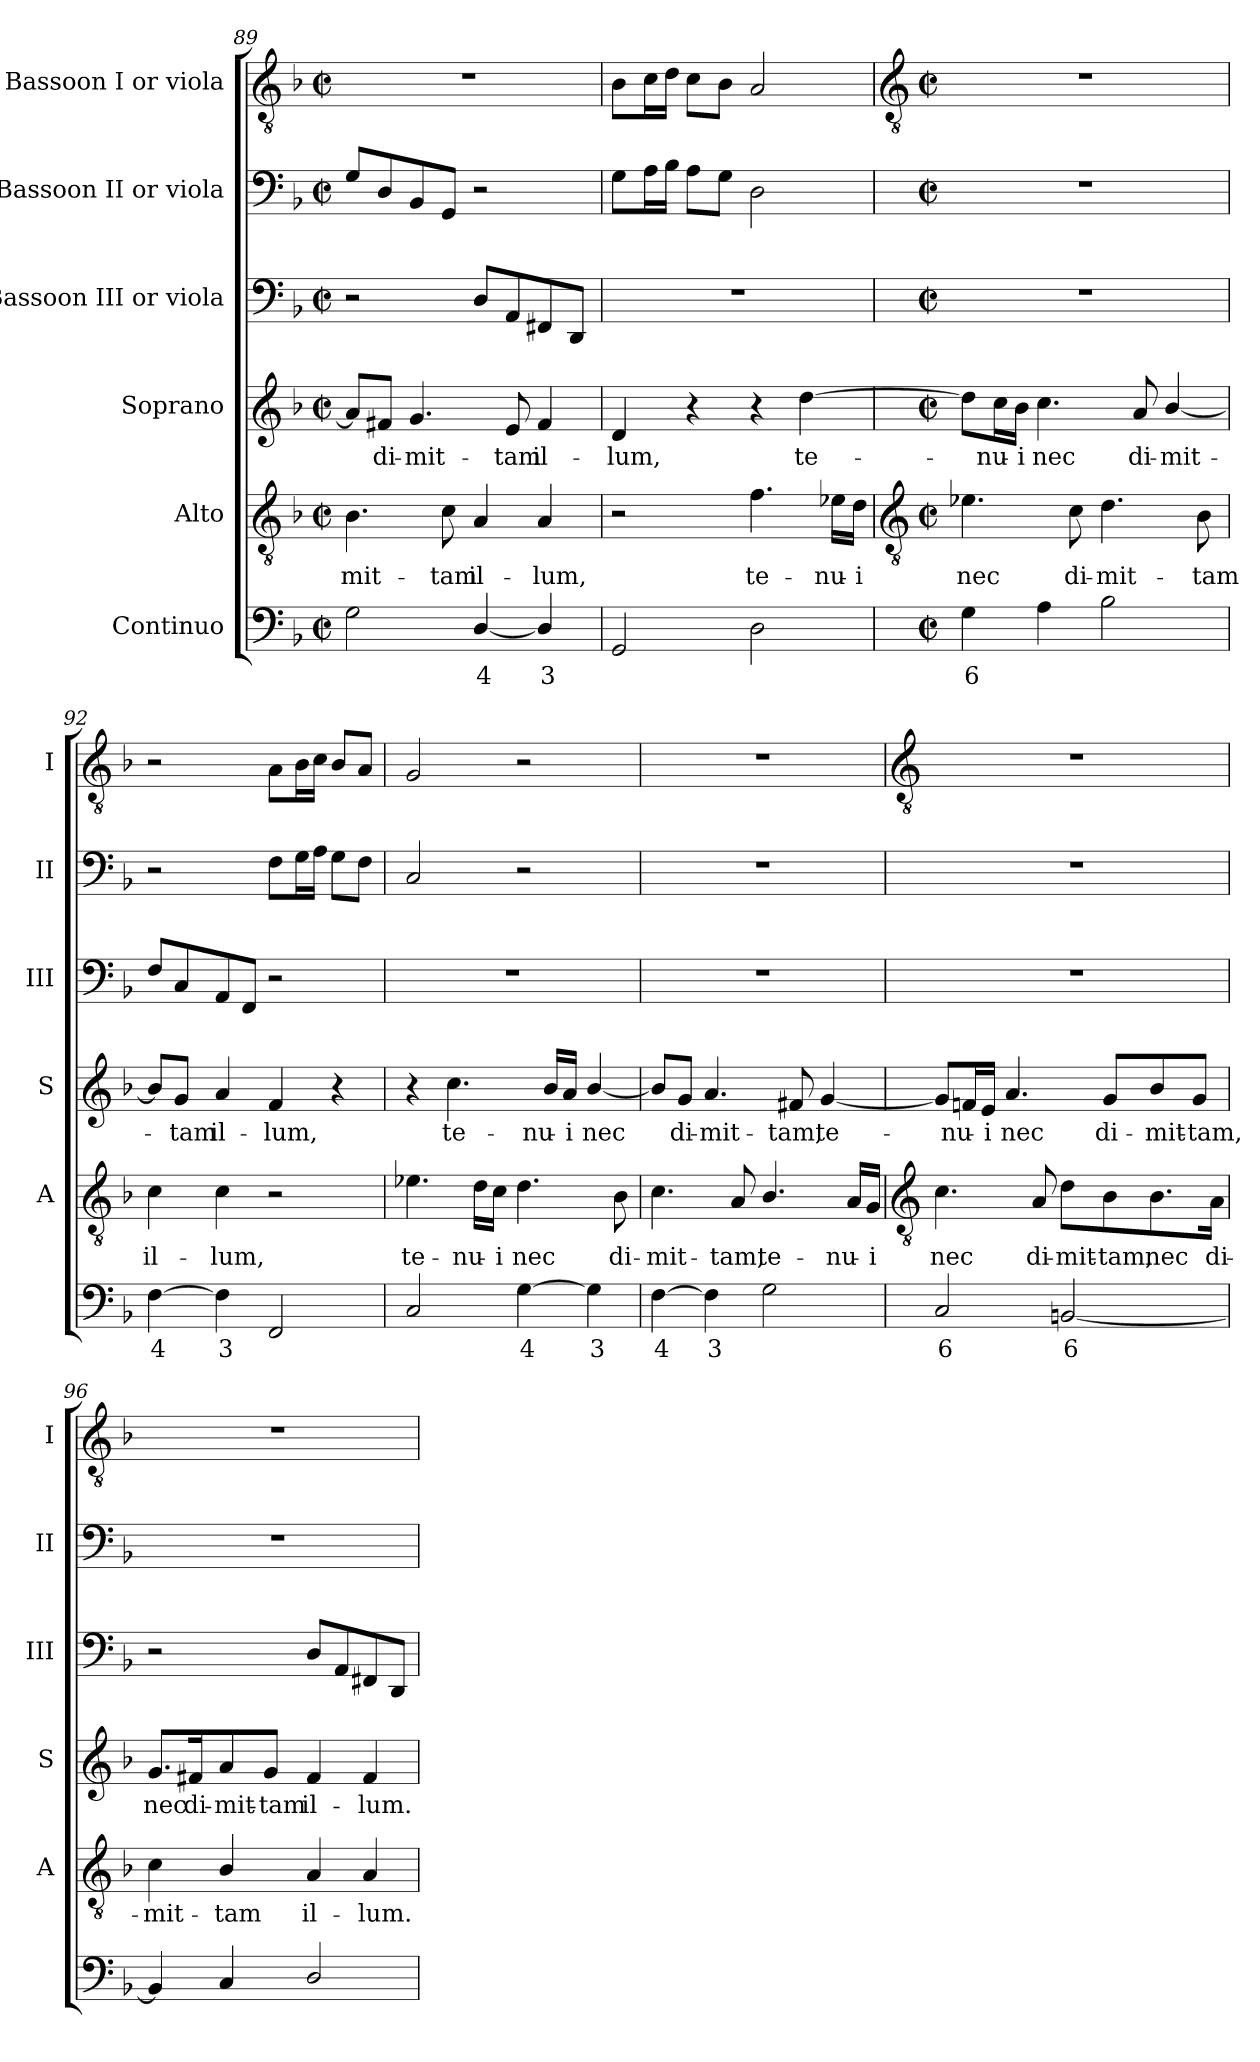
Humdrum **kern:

**kern	**text	**kern	**text	**kern	**text	**kern	**kern	**kern
*part6	*part6	*part5	*part5	*part4	*part4	*part3	*part2	*part1
*staff6	*staff6	*staff5	*staff5	*staff4	*staff4	*staff3	*staff2	*staff1
*I"Continuo	*	*I"Alto	*	*I"Soprano	*	*I"Bassoon III or viola	*I"Bassoon II or viola	*I"Bassoon I or viola
*	*	*I'A	*	*I'S	*	*I'III	*I'II	*I'I
*clefF4	*	*clefGv2	*	*clefG2	*	*clefF4	*clefF4	*clefGv2
*k[b-]	*	*k[b-]	*	*k[b-]	*	*k[b-]	*k[b-]	*k[b-]
*F:	*	*F:	*	*F:	*	*F:	*F:	*F:
*M2/2	*	*M2/2	*	*M2/2	*	*M2/2	*M2/2	*M2/2
*met(c|)	*	*met(c|)	*	*met(c|)	*	*met(c|)	*met(c|)	*met(c|)
=89	=89	=89	=89	=89	=89	=89	=89	=89
!	!	!	!LO:LY:b	!	!	!	!	!
2G	.	4.B-	-mit-	8a/L]	.	2r	8GL	1r
!	!	!	!	!	!LO:LY:b	!	!	!
.	.	.	.	8f#X/J	di-	.	8D	.
!	!	!	!	!	!LO:LY:b	!	!	!
.	.	.	.	4.g	-mit-	.	8BB-	.
!	!	!	!LO:LY:b	!	!	!	!	!
.	.	8c	-tam	.	.	.	8GGJ	.
!	!LO:LY:b	!	!LO:LY:b	!	!	!	!	!
[4D/	4	4A	il-	.	.	8DL	2r	.
!	!	!	!	!	!LO:LY:b	!	!	!
.	.	.	.	8e	-tam	8AA	.	.
!	!LO:LY:b	!	!LO:LY:b	!	!LO:LY:b	!	!	!
4D/]	3	4A	-lum,	4f#	il-	8FF#X	.	.
.	.	.	.	.	.	8DDJ	.	.
=90	=90	=90	=90	=90	=90	=90	=90	=90
!	!	!	!	!	!LO:LY:b	!	!	!
2GG	.	2r	.	4d	-lum,	1r	8GL	8B-L
.	.	.	.	.	.	.	16AL	16cL
.	.	.	.	.	.	.	16B-JJ	16dJJ
.	.	.	.	4r	.	.	8AL	8cL
.	.	.	.	.	.	.	8GJ	8B-J
!	!	!	!LO:LY:b	!	!	!	!	!
2D	.	4.f	te-	4r	.	.	2D	2A
!	!	!	!	!	!LO:LY:b	!	!	!
.	.	.	.	[4dd	te-	.	.	.
!	!	!	!LO:LY:b	!	!	!	!	!
.	.	16e-X\LL	-nu-	.	.	.	.	.
!	!	!	!LO:LY:b	!	!	!	!	!
.	.	16d\JJ	-i	.	.	.	.	.
!!LO:LB:g=z
=91	=91	=91	=91	=91	=91	=91	=91	=91
*	*	*clefGv2	*	*	*	*	*	*clefGv2
*M2/2	*	*M2/2	*	*M2/2	*	*M2/2	*M2/2	*M2/2
*met(c|)	*	*met(c|)	*	*met(c|)	*	*met(c|)	*met(c|)	*met(c|)
!	!LO:LY:b	!	!LO:LY:b	!	!	!	!	!
4G	6	4.e-X	nec	8dd\L]	.	1r	1r	1r
!	!	!	!	!	!LO:LY:b	!	!	!
.	.	.	.	16cc\L	nu-	.	.	.
!	!	!	!	!	!LO:LY:b	!	!	!
.	.	.	.	16b-\JJ	-i	.	.	.
!	!	!	!	!	!LO:LY:b	!	!	!
4A	.	.	.	4.cc	nec	.	.	.
!	!	!	!LO:LY:b	!	!	!	!	!
.	.	8c	di-	.	.	.	.	.
!	!	!	!LO:LY:b	!	!	!	!	!
2B-	.	4.d	-mit-	.	.	.	.	.
!	!	!	!	!	!LO:LY:b	!	!	!
.	.	.	.	8a	di-	.	.	.
!	!	!	!	!	!LO:LY:b	!	!	!
.	.	.	.	[4b-/	-mit-	.	.	.
!	!	!	!LO:LY:b	!	!	!	!	!
.	.	8B-	-tam	.	.	.	.	.
=92	=92	=92	=92	=92	=92	=92	=92	=92
!	!LO:LY:b	!	!LO:LY:b	!	!	!	!	!
[4F	4	4c	il-	8b-/L]	.	8FL	2r	2r
!	!	!	!	!	!LO:LY:b	!	!	!
.	.	.	.	8g/J	tam	8C	.	.
!	!LO:LY:b	!	!LO:LY:b	!	!LO:LY:b	!	!	!
4F]	3	4c	-lum,	4a	il-	8AA	.	.
.	.	.	.	.	.	8FFJ	.	.
!	!	!	!	!	!LO:LY:b	!	!	!
2FF	.	2r	.	4f	-lum,	2r	8FL	8AL
.	.	.	.	.	.	.	16GL	16B-L
.	.	.	.	.	.	.	16AJJ	16cJJ
.	.	.	.	4r	.	.	8GL	8B-L
.	.	.	.	.	.	.	8FJ	8AJ
=93	=93	=93	=93	=93	=93	=93	=93	=93
!	!	!	!LO:LY:b	!	!	!	!	!
2C	.	4.e-X	te-	4r	.	1r	2C	2G
!	!	!	!	!	!LO:LY:b	!	!	!
.	.	.	.	4.cc	te-	.	.	.
!	!	!	!LO:LY:b	!	!	!	!	!
.	.	16d\LL	-nu-	.	.	.	.	.
!	!	!	!LO:LY:b	!	!	!	!	!
.	.	16c\JJ	-i	.	.	.	.	.
!	!LO:LY:b	!	!LO:LY:b	!	!	!	!	!
[4G	4	4.d	nec	.	.	.	2r	2r
!	!	!	!	!	!LO:LY:b	!	!	!
.	.	.	.	16b-/LL	-nu-	.	.	.
!	!	!	!	!	!LO:LY:b	!	!	!
.	.	.	.	16a/JJ	-i	.	.	.
!	!LO:LY:b	!	!	!	!LO:LY:b	!	!	!
4G]	3	.	.	[4b-/	nec	.	.	.
!	!	!	!LO:LY:b	!	!	!	!	!
.	.	8B-	di-	.	.	.	.	.
=94	=94	=94	=94	=94	=94	=94	=94	=94
!	!LO:LY:b	!	!LO:LY:b	!	!	!	!	!
[4F	4	4.c	-mit-	8b-/L]	.	1r	1r	1r
!	!	!	!	!	!LO:LY:b	!	!	!
.	.	.	.	8g/J	di-	.	.	.
!	!LO:LY:b	!	!	!	!LO:LY:b	!	!	!
4F]	3	.	.	4.a	-mit-	.	.	.
!	!	!	!LO:LY:b	!	!	!	!	!
.	.	8A	-tam,	.	.	.	.	.
!	!	!	!LO:LY:b	!	!	!	!	!
2G	.	4.B-/	te-	.	.	.	.	.
!	!	!	!	!	!LO:LY:b	!	!	!
.	.	.	.	8f#X	-tam,	.	.	.
!	!	!	!	!	!LO:LY:b	!	!	!
.	.	.	.	[4g	te-	.	.	.
!	!	!	!LO:LY:b	!	!	!	!	!
.	.	16A/LL	-nu-	.	.	.	.	.
!	!	!	!LO:LY:b	!	!	!	!	!
.	.	16G/JJ	-i	.	.	.	.	.
!!LO:LB:g=z
=95	=95	=95	=95	=95	=95	=95	=95	=95
*	*	*clefGv2	*	*	*	*	*	*clefGv2
!	!LO:LY:b	!	!LO:LY:b	!	!	!	!	!
2C	6	4.c	nec	8g/L]	.	1r	1r	1r
!	!	!	!	!	!LO:LY:b	!	!	!
.	.	.	.	16fn/L	-nu-	.	.	.
!	!	!	!	!	!LO:LY:b	!	!	!
.	.	.	.	16e/JJ	i	.	.	.
!	!	!	!	!	!LO:LY:b	!	!	!
.	.	.	.	4.a	nec	.	.	.
!	!	!	!LO:LY:b	!	!	!	!	!
.	.	8A	di-	.	.	.	.	.
!	!LO:LY:b	!	!LO:LY:b	!	!	!	!	!
[2BBn	6	8d\L	-mit-	.	.	.	.	.
!	!	!	!LO:LY:b	!	!LO:LY:b	!	!	!
.	.	8B-\	-tam,	8g/L	di-	.	.	.
!	!	!	!LO:LY:b	!	!LO:LY:b	!	!	!
.	.	8.B-\	nec	8b-/	-mit-	.	.	.
!	!	!	!	!	!LO:LY:b	!	!	!
.	.	.	.	8g/J	-tam,	.	.	.
!	!	!	!LO:LY:b	!	!	!	!	!
.	.	16A\Jk	di-	.	.	.	.	.
=96	=96	=96	=96	=96	=96	=96	=96	=96
!	!	!	!LO:LY:b	!	!LO:LY:b	!	!	!
4BB]	.	4c	-mit-	8.g/L	nec	2r	1r	1r
!	!	!	!	!	!LO:LY:b	!	!	!
.	.	.	.	16f#X/K	di-	.	.	.
!	!	!	!LO:LY:b	!	!LO:LY:b	!	!	!
4C	.	4B-/	-tam	8a/	-mit-	.	.	.
!	!	!	!	!	!LO:LY:b	!	!	!
.	.	.	.	8g/J	-tam	.	.	.
!	!	!	!LO:LY:b	!	!LO:LY:b	!	!	!
2D/	.	4A	il-	4f#	il-	8DL	.	.
.	.	.	.	.	.	8AA	.	.
!	!	!	!LO:LY:b	!	!LO:LY:b	!	!	!
.	.	4A	-lum.	4f#	-lum.	8FF#X	.	.
.	.	.	.	.	.	8DDJ	.	.
=	=	=	=	=	=	=	=	=
*-	*-	*-	*-	*-	*-	*-	*-	*-
